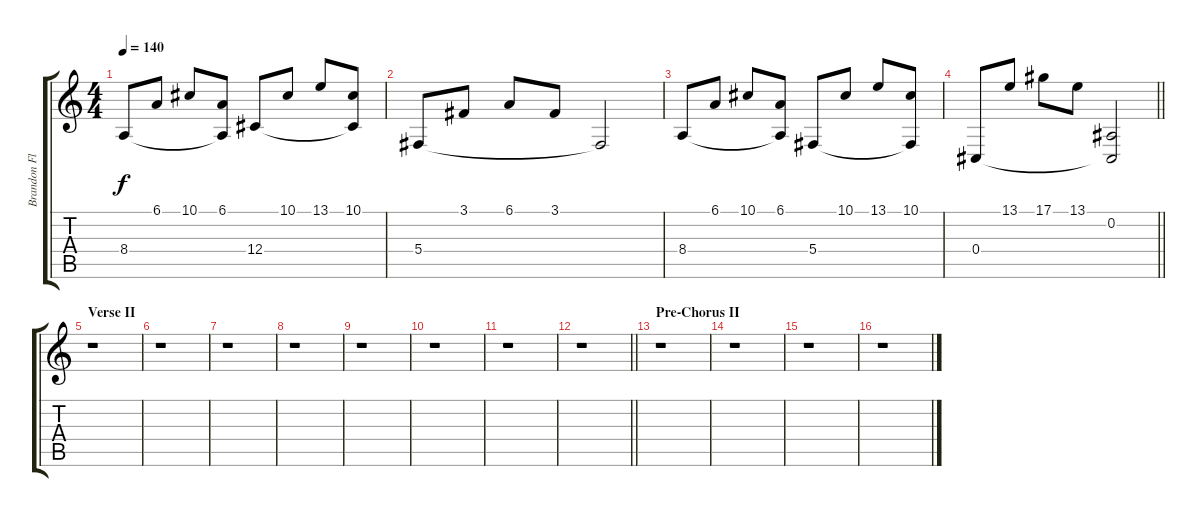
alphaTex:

\track ("Brandon Flowers' keyboard" "Brandon Fl") {instrument stringensemble1}
\staff {score tabs}
\tuning (Eb4 Bb3 Gb3 Db3 Ab2 Db2) {hide}
\ts (4 4)
\tempo 140
\clef g2
\ks c
8.4.8{dy f} 6.1.8 10.1.8 (6.1 8.4{t}).8 12.4.8 10.1.8 13.1.8 (10.1 12.4{t}).8 |
5.4.8 3.1.8 6.1.8 3.1.8 5.4{t}.2 |
8.4.8 6.1.8 10.1.8 (6.1 8.4{t}).8 5.4.8 10.1.8 13.1.8 (10.1 5.4{t}).8 |
\barLineRight lightlight
0.4.8 13.1.8 17.1.8 13.1.8 (0.2 0.4{t}).2 |
\section ("" "Verse II")
r.1 |
r.1 |
r.1 |
r.1 |
r.1 |
r.1 |
r.1 |
\barLineRight lightlight
r.1 |
\section ("" "Pre-Chorus II")
r.1 |
r.1 |
r.1 |
r.1
